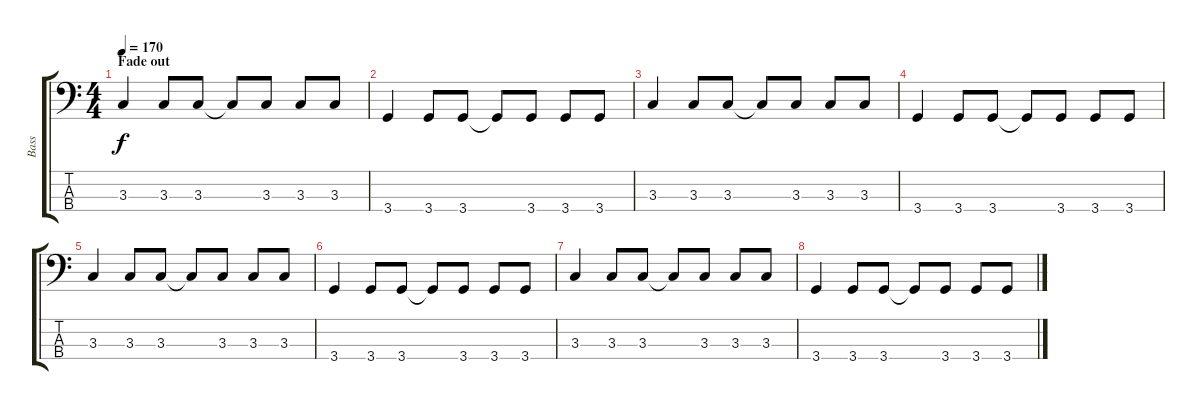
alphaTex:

\track ("Bass" "Bass") {instrument electricbassfinger}
\staff {score tabs}
\tuning (G2 D2 A1 E1) {hide}
\ts (4 4)
\section ("" "Fade out")
\tempo 170
\clef f4
\ks c
3.3.4{dy f} 3.3.8 3.3.8 3.3{t}.8 3.3.8 3.3.8 3.3.8 |
3.4.4 3.4.8 3.4.8 3.4{t}.8 3.4.8 3.4.8 3.4.8 |
3.3.4 3.3.8 3.3.8 3.3{t}.8 3.3.8 3.3.8 3.3.8 |
3.4.4 3.4.8 3.4.8 3.4{t}.8 3.4.8 3.4.8 3.4.8 |
3.3.4 3.3.8 3.3.8 3.3{t}.8 3.3.8 3.3.8 3.3.8 |
3.4.4 3.4.8 3.4.8 3.4{t}.8 3.4.8 3.4.8 3.4.8 |
3.3.4 3.3.8 3.3.8 3.3{t}.8 3.3.8 3.3.8 3.3.8 |
3.4.4 3.4.8 3.4.8 3.4{t}.8 3.4.8 3.4.8 3.4.8
